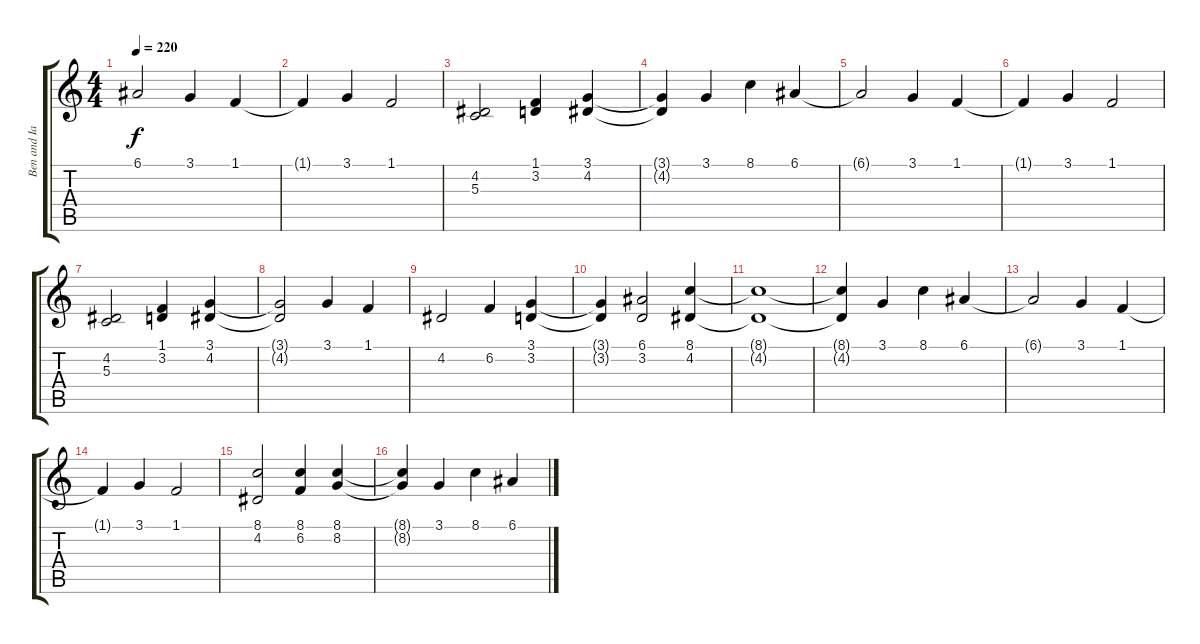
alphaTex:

\track ("Ben and Ian" "Ben and Ia") {instrument electricgrandpiano}
\staff {score tabs}
\tuning (E4 B3 G3 D3 A2 E2) {hide}
\ts (4 4)
\tempo 220
\clef g2
\ks c
6.1{t}.2{dy f} 3.1.4 1.1.4 |
1.1{t}.4 3.1.4 1.1.2 |
(4.2 5.3).2 (1.1 3.2).4 (3.1 4.2).4 |
(3.1{t} 4.2{t}).4 3.1.4 8.1.4 6.1.4 |
6.1{t}.2 3.1.4 1.1.4 |
1.1{t}.4 3.1.4 1.1.2 |
(4.2 5.3).2 (1.1 3.2).4 (3.1 4.2).4 |
(3.1{t} 4.2{t}).2 3.1.4 1.1.4 |
4.2.2 6.2.4 (3.1 3.2).4 |
(3.1{t} 3.2{t}).4 (6.1 3.2).2 (8.1 4.2).4 |
(8.1{t} 4.2{t}).1 |
(8.1{t} 4.2{t}).4 3.1.4 8.1.4 6.1.4 |
6.1{t}.2 3.1.4 1.1.4 |
1.1{t}.4 3.1.4 1.1.2 |
(8.1 4.2).2 (8.1 6.2).4 (8.1 8.2).4 |
(8.1{t} 8.2{t}).4 3.1.4 8.1.4 6.1.4
